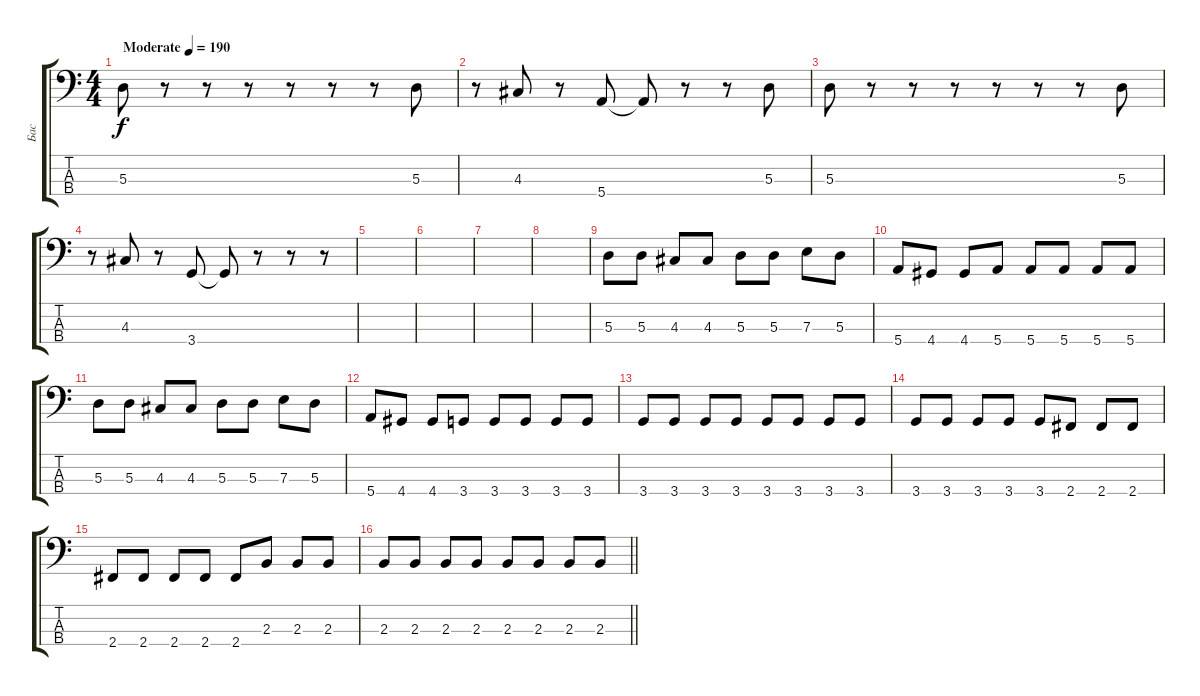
\track ("Бас" "Бас") {instrument electricbasspick}
\staff {score tabs}
\tuning (G2 D2 A1 E1) {hide}
\ts (4 4)
\tempo (190 "Moderate")
\clef f4
\ks c
5.3.8{dy f instrument electricbasspick} r.8 r.8 r.8 r.8 r.8 r.8 5.3.8 |
r.8 4.3.8 r.8 5.4.8 5.4{t}.8 r.8 r.8 5.3.8 |
5.3.8 r.8 r.8 r.8 r.8 r.8 r.8 5.3.8 |
r.8 4.3.8 r.8 3.4.8 3.4{t}.8 r.8 r.8 r.8 |
|
|
|
|
5.3.8 5.3.8 4.3.8 4.3.8 5.3.8 5.3.8 7.3.8 5.3.8 |
5.4.8 4.4.8 4.4.8 5.4.8 5.4.8 5.4.8 5.4.8 5.4.8 |
5.3.8 5.3.8 4.3.8 4.3.8 5.3.8 5.3.8 7.3.8 5.3.8 |
5.4.8 4.4.8 4.4.8 3.4.8 3.4.8 3.4.8 3.4.8 3.4.8 |
3.4.8 3.4.8 3.4.8 3.4.8 3.4.8 3.4.8 3.4.8 3.4.8 |
3.4.8 3.4.8 3.4.8 3.4.8 3.4.8 2.4.8 2.4.8 2.4.8 |
2.4.8 2.4.8 2.4.8 2.4.8 2.4.8 2.3.8 2.3.8 2.3.8 |
\barLineRight lightlight
2.3.8 2.3.8 2.3.8 2.3.8 2.3.8 2.3.8 2.3.8 2.3.8
